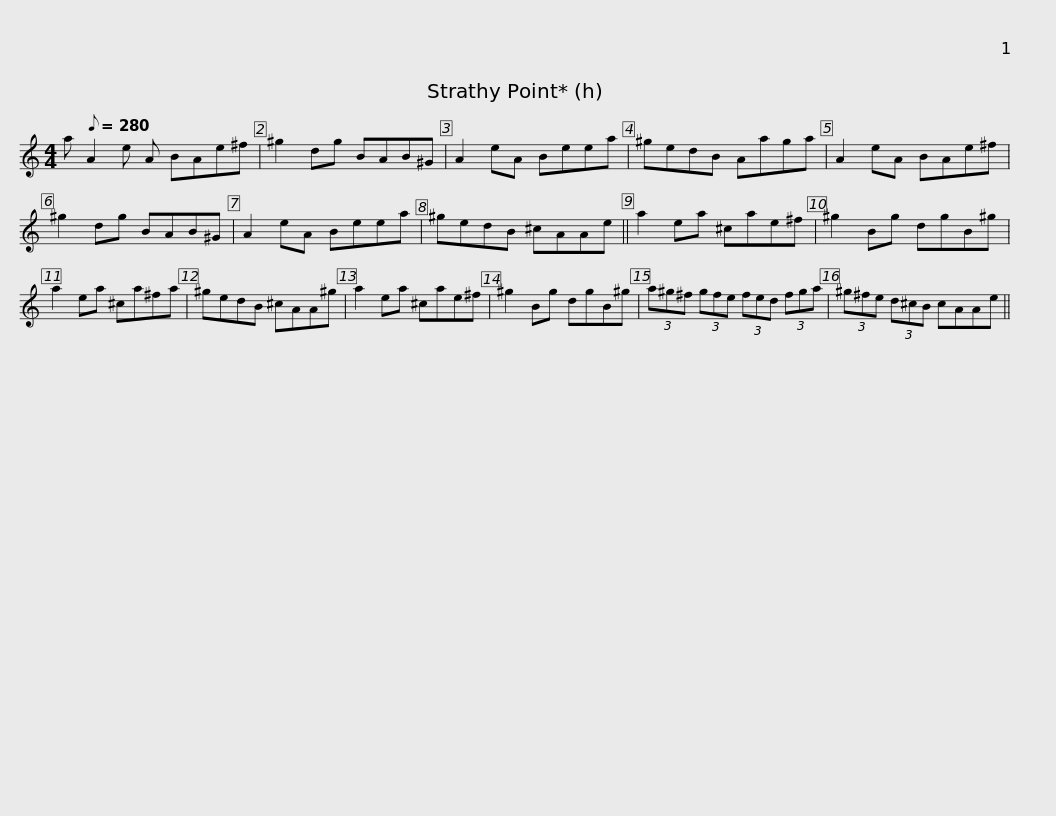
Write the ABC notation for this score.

X:1
L:1/8
M:4/4
I:linebreak $
K:C
V:1 treble
V:1
 a[Q:1/8=280] A2 e A BAe^f | ^g2 dg BAB^G | A2 eA Beea | ^gedB Aaga | A2 eA BAe^f |$ %5
 ^g2 dg BAB^G | A2 eA Beea | ^gedB ^cAAe || a2 ea ^cae^f | ^g2 Bg dgB^g | %10
 a2 ea ^ca^fa |$ ^gedB ^cAA^g | a2 ea ^cae^f | ^g2 Bg dgB^g | (3a^g^f (3gfe (3fed (3fga | %15
 (3^g^fe (3d^cB cAAe || %16
